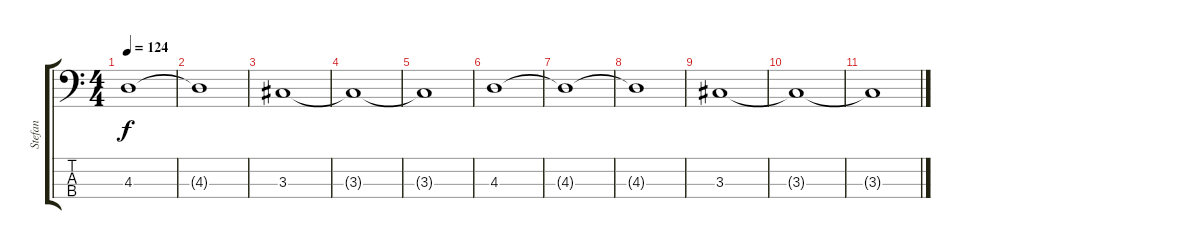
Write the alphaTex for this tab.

\track ("Stefan " "Stefan ") {instrument electricbassfinger}
\staff {score tabs}
\tuning (Ab2 Eb2 Bb1 F1) {hide}
\ts (4 4)
\tempo 124
\clef f4
\ks c
4.3{t}.1{dy f} |
4.3{t}.1 |
3.3.1 |
3.3{t}.1 |
3.3{t}.1 |
4.3.1 |
4.3{t}.1 |
4.3{t}.1 |
3.3.1 |
3.3{t}.1 |
3.3{t}.1
